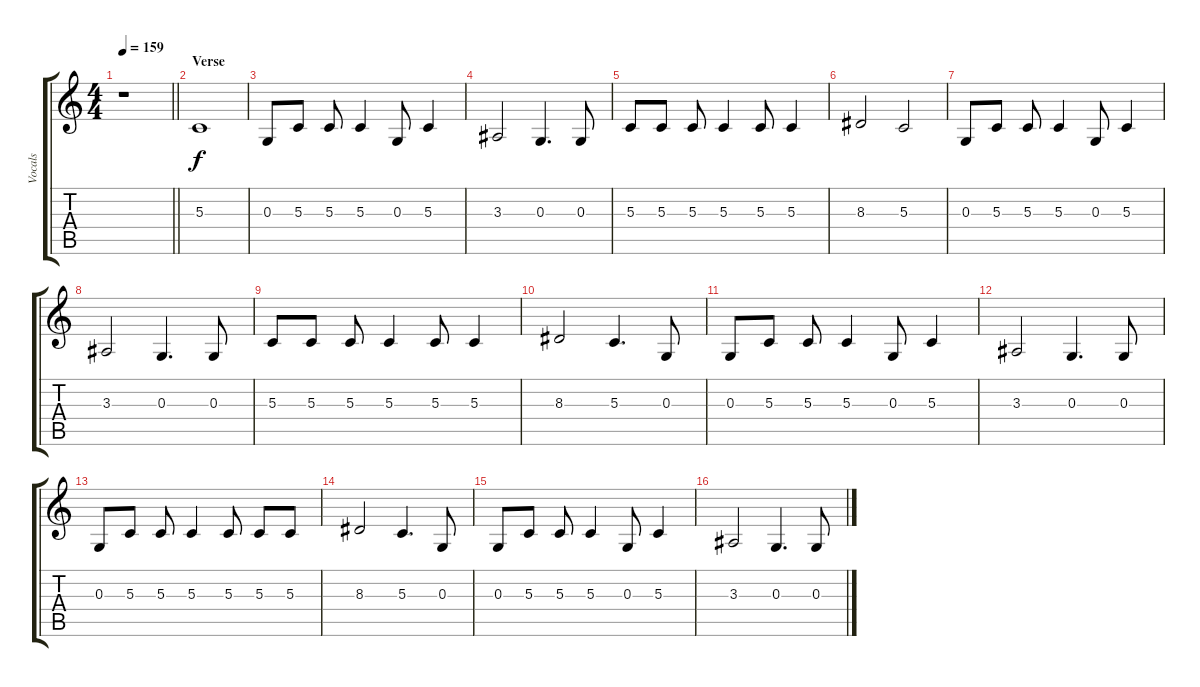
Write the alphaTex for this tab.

\track ("Vocals" "Vocals") {instrument cello}
\staff {score tabs}
\tuning (E4 B3 G3 D3 A2 E2) {hide}
\ts (4 4)
\tempo 159
\clef g2
\barLineRight lightlight
\ks c
r.1{dy f} |
\section ("" "Verse")
5.3.1 |
0.3.8 5.3.8 5.3.8 5.3.4 0.3.8 5.3.4 |
3.3.2 0.3.4{d} 0.3.8 |
5.3.8 5.3.8 5.3.8 5.3.4 5.3.8 5.3.4 |
8.3.2 5.3.2 |
0.3.8 5.3.8 5.3.8 5.3.4 0.3.8 5.3.4 |
3.3.2 0.3.4{d} 0.3.8 |
5.3.8 5.3.8 5.3.8 5.3.4 5.3.8 5.3.4 |
8.3.2 5.3.4{d} 0.3.8 |
0.3.8 5.3.8 5.3.8 5.3.4 0.3.8 5.3.4 |
3.3.2 0.3.4{d} 0.3.8 |
0.3.8 5.3.8 5.3.8 5.3.4 5.3.8 5.3.8 5.3.8 |
8.3.2 5.3.4{d} 0.3.8 |
0.3.8 5.3.8 5.3.8 5.3.4 0.3.8 5.3.4 |
3.3.2 0.3.4{d} 0.3.8
